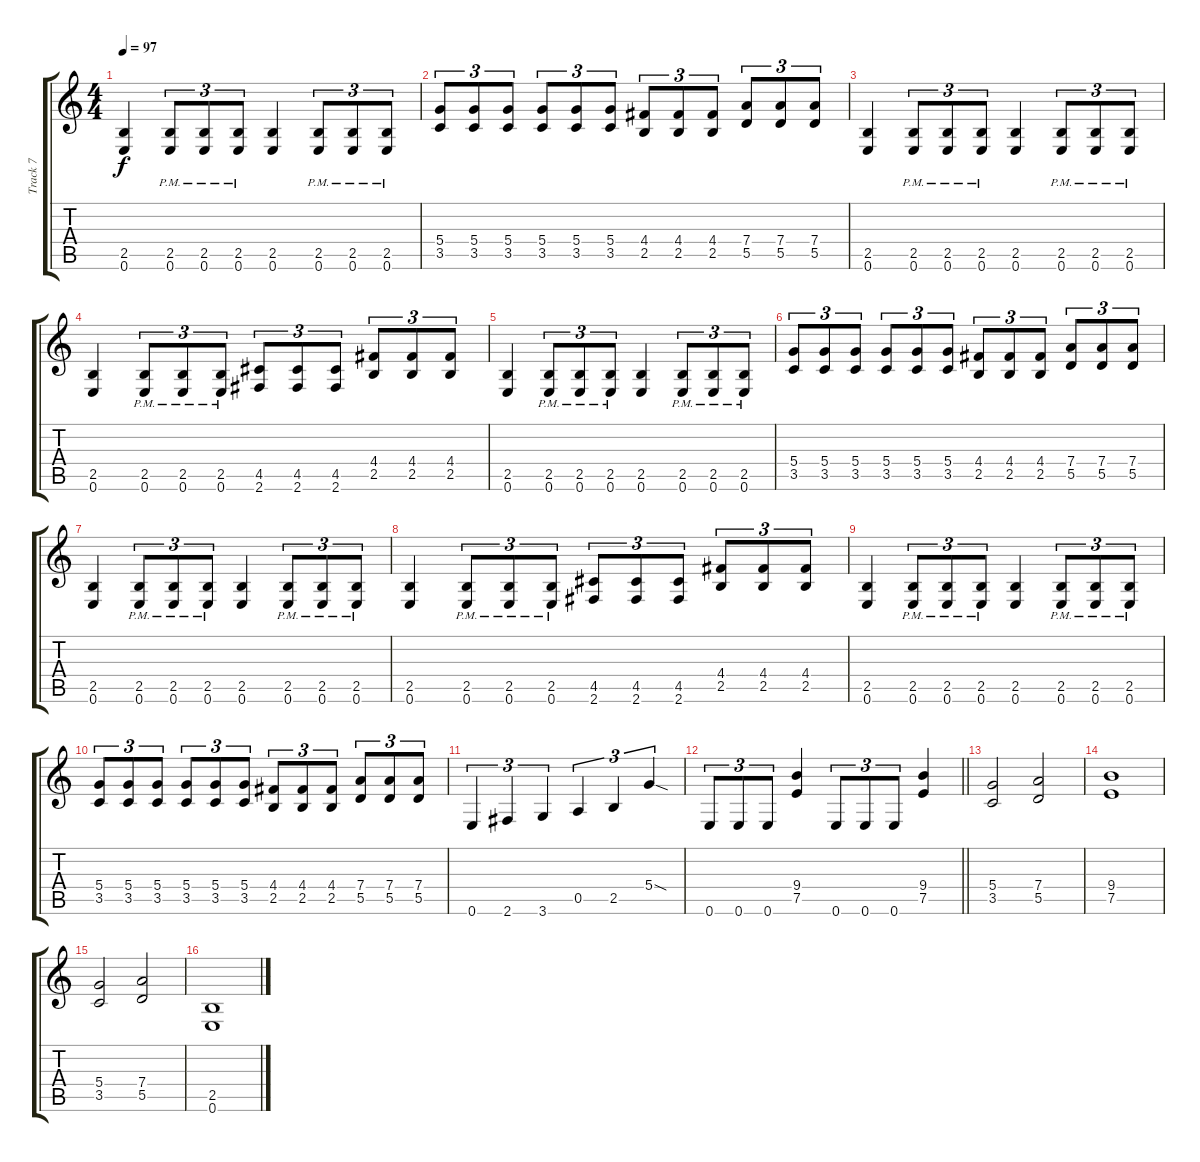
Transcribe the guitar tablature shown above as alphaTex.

\track ("Track 7" "Track 7") {instrument distortionguitar}
\staff {score tabs}
\tuning (E4 B3 G3 D3 A2 E2) {hide}
\ts (4 4)
\tempo 97
\clef g2
\ks c
(2.5 0.6).4{dy f} (2.5{pm} 0.6{pm}).8{tu (3 2)} (2.5{pm} 0.6{pm}).8{tu (3 2)} (2.5{pm} 0.6{pm}).8{tu (3 2)} (2.5 0.6).4 (2.5{pm} 0.6{pm}).8{tu (3 2)} (2.5{pm} 0.6{pm}).8{tu (3 2)} (2.5{pm} 0.6{pm}).8{tu (3 2)} |
(5.4 3.5).8{tu (3 2)} (5.4 3.5).8{tu (3 2)} (5.4 3.5).8{tu (3 2)} (5.4 3.5).8{tu (3 2)} (5.4 3.5).8{tu (3 2)} (5.4 3.5).8{tu (3 2)} (4.4 2.5).8{tu (3 2)} (4.4 2.5).8{tu (3 2)} (4.4 2.5).8{tu (3 2)} (7.4 5.5).8{tu (3 2)} (7.4 5.5).8{tu (3 2)} (7.4 5.5).8{tu (3 2)} |
(2.5 0.6).4 (2.5{pm} 0.6{pm}).8{tu (3 2)} (2.5{pm} 0.6{pm}).8{tu (3 2)} (2.5{pm} 0.6{pm}).8{tu (3 2)} (2.5 0.6).4 (2.5{pm} 0.6{pm}).8{tu (3 2)} (2.5{pm} 0.6{pm}).8{tu (3 2)} (2.5{pm} 0.6{pm}).8{tu (3 2)} |
(2.5 0.6).4 (2.5{pm} 0.6{pm}).8{tu (3 2)} (2.5{pm} 0.6{pm}).8{tu (3 2)} (2.5{pm} 0.6{pm}).8{tu (3 2)} (4.5 2.6).8{tu (3 2)} (4.5 2.6).8{tu (3 2)} (4.5 2.6).8{tu (3 2)} (4.4 2.5).8{tu (3 2)} (4.4 2.5).8{tu (3 2)} (4.4 2.5).8{tu (3 2)} |
(2.5 0.6).4 (2.5{pm} 0.6{pm}).8{tu (3 2)} (2.5{pm} 0.6{pm}).8{tu (3 2)} (2.5{pm} 0.6{pm}).8{tu (3 2)} (2.5 0.6).4 (2.5{pm} 0.6{pm}).8{tu (3 2)} (2.5{pm} 0.6{pm}).8{tu (3 2)} (2.5{pm} 0.6{pm}).8{tu (3 2)} |
(5.4 3.5).8{tu (3 2)} (5.4 3.5).8{tu (3 2)} (5.4 3.5).8{tu (3 2)} (5.4 3.5).8{tu (3 2)} (5.4 3.5).8{tu (3 2)} (5.4 3.5).8{tu (3 2)} (4.4 2.5).8{tu (3 2)} (4.4 2.5).8{tu (3 2)} (4.4 2.5).8{tu (3 2)} (7.4 5.5).8{tu (3 2)} (7.4 5.5).8{tu (3 2)} (7.4 5.5).8{tu (3 2)} |
(2.5 0.6).4 (2.5{pm} 0.6{pm}).8{tu (3 2)} (2.5{pm} 0.6{pm}).8{tu (3 2)} (2.5{pm} 0.6{pm}).8{tu (3 2)} (2.5 0.6).4 (2.5{pm} 0.6{pm}).8{tu (3 2)} (2.5{pm} 0.6{pm}).8{tu (3 2)} (2.5{pm} 0.6{pm}).8{tu (3 2)} |
(2.5 0.6).4 (2.5{pm} 0.6{pm}).8{tu (3 2)} (2.5{pm} 0.6{pm}).8{tu (3 2)} (2.5{pm} 0.6{pm}).8{tu (3 2)} (4.5 2.6).8{tu (3 2)} (4.5 2.6).8{tu (3 2)} (4.5 2.6).8{tu (3 2)} (4.4 2.5).8{tu (3 2)} (4.4 2.5).8{tu (3 2)} (4.4 2.5).8{tu (3 2)} |
(2.5 0.6).4 (2.5{pm} 0.6{pm}).8{tu (3 2)} (2.5{pm} 0.6{pm}).8{tu (3 2)} (2.5{pm} 0.6{pm}).8{tu (3 2)} (2.5 0.6).4 (2.5{pm} 0.6{pm}).8{tu (3 2)} (2.5{pm} 0.6{pm}).8{tu (3 2)} (2.5{pm} 0.6{pm}).8{tu (3 2)} |
(5.4 3.5).8{tu (3 2)} (5.4 3.5).8{tu (3 2)} (5.4 3.5).8{tu (3 2)} (5.4 3.5).8{tu (3 2)} (5.4 3.5).8{tu (3 2)} (5.4 3.5).8{tu (3 2)} (4.4 2.5).8{tu (3 2)} (4.4 2.5).8{tu (3 2)} (4.4 2.5).8{tu (3 2)} (7.4 5.5).8{tu (3 2)} (7.4 5.5).8{tu (3 2)} (7.4 5.5).8{tu (3 2)} |
0.6.4{tu (3 2)} 2.6.4{tu (3 2)} 3.6.4{tu (3 2)} 0.5.4{tu (3 2)} 2.5.4{tu (3 2)} 5.4{sod}.4{tu (3 2)} |
\barLineRight lightlight
0.6.8{tu (3 2)} 0.6.8{tu (3 2)} 0.6.8{tu (3 2)} (9.4 7.5).4 0.6.8{tu (3 2)} 0.6.8{tu (3 2)} 0.6.8{tu (3 2)} (9.4 7.5).4 |
(5.4 3.5).2 (7.4 5.5).2 |
(9.4 7.5).1 |
(5.4 3.5).2 (7.4 5.5).2 |
(2.5 0.6).1
